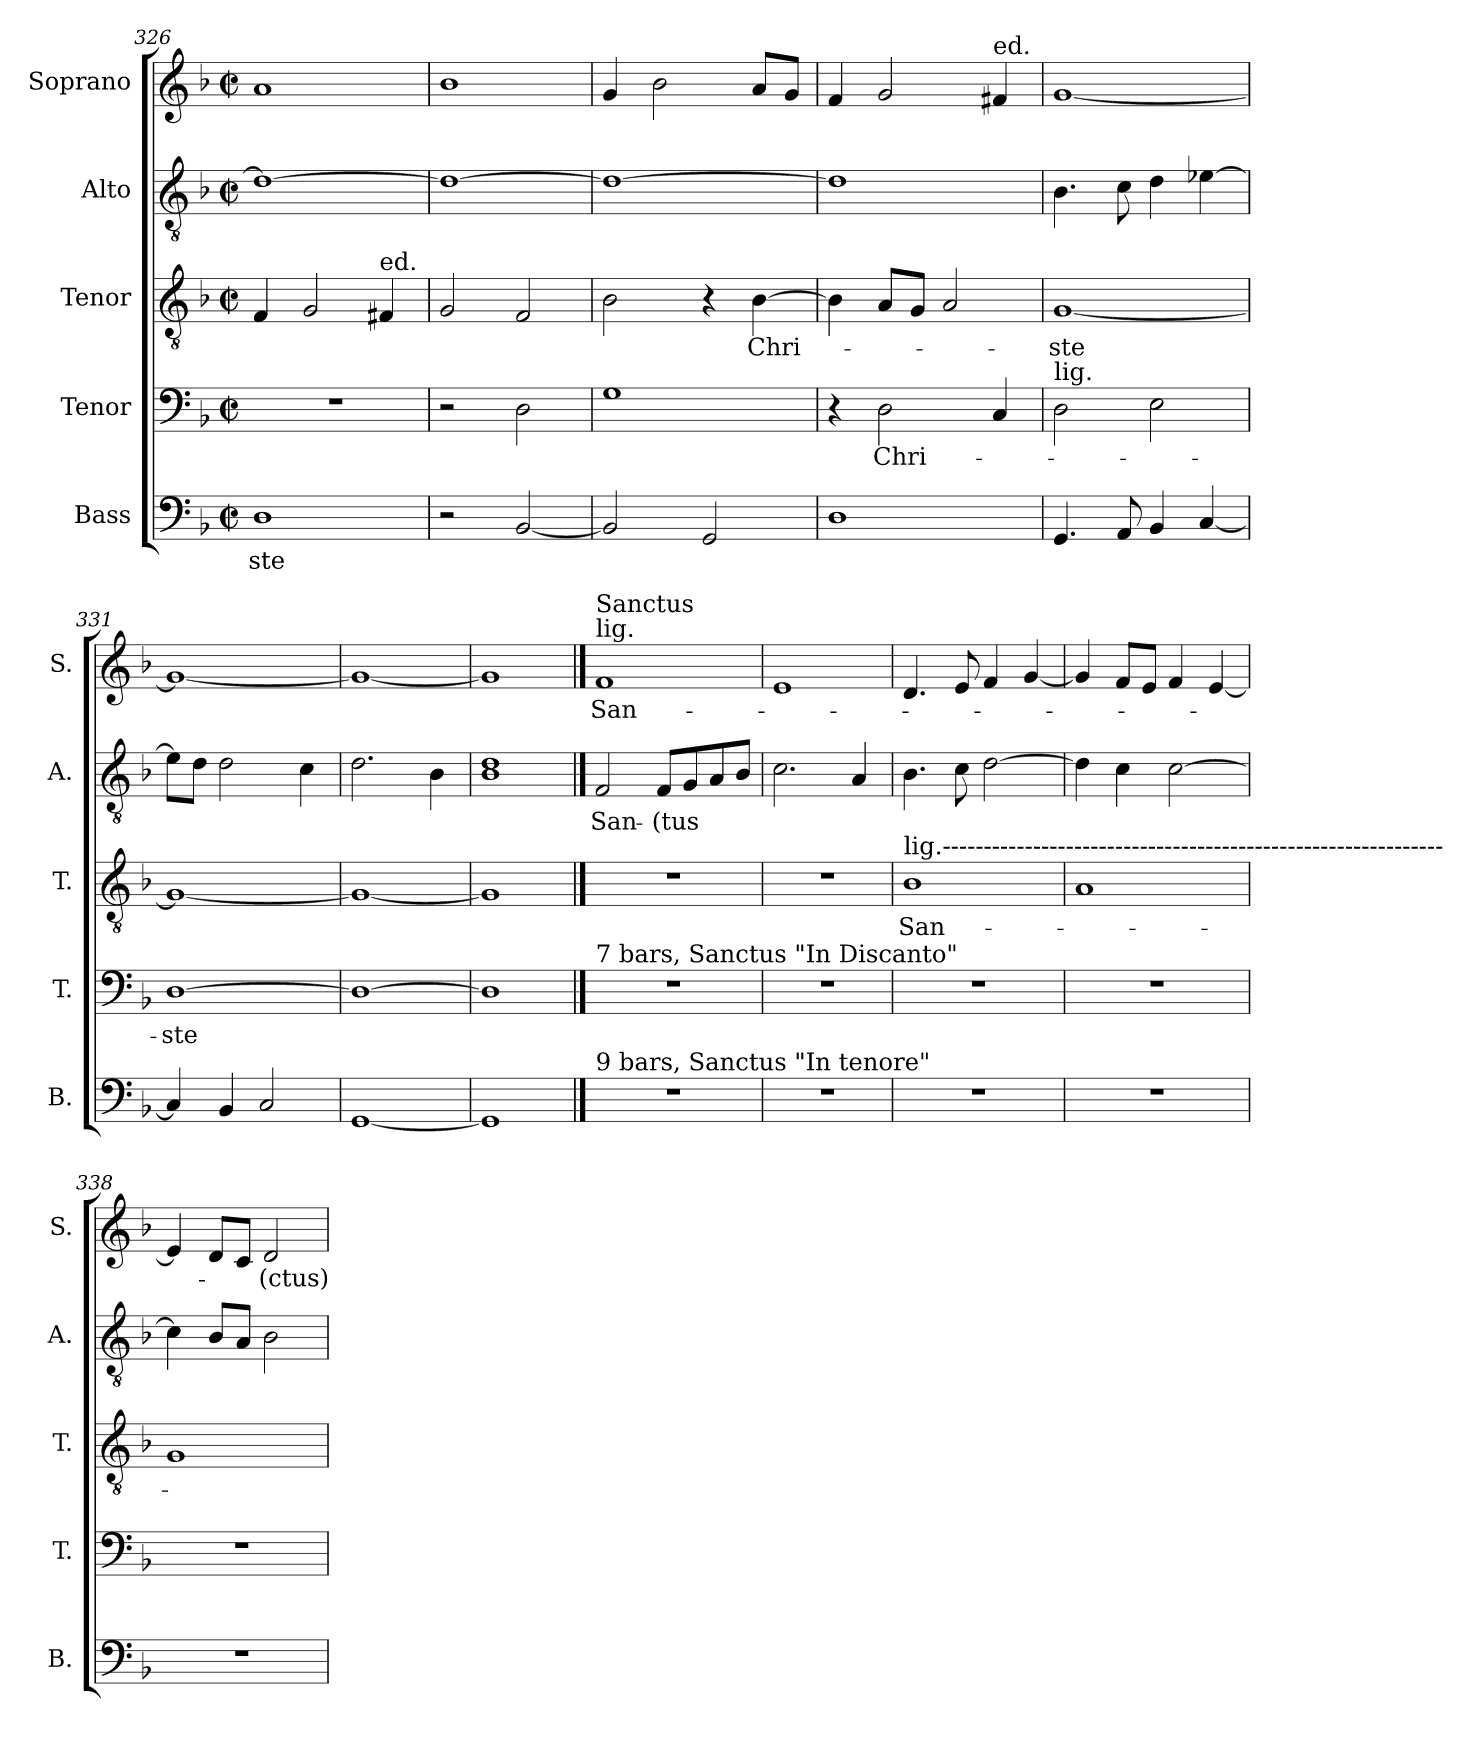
**kern	**text	**kern	**text	**kern	**text	**kern	**text	**kern	**text
*part5	*part5	*part4	*part4	*part3	*part3	*part2	*part2	*part1	*part1
*staff5	*staff5	*staff4	*staff4	*staff3	*staff3	*staff2	*staff2	*staff1	*staff1
*I"Bass	*	*I"Tenor	*	*I"Tenor	*	*I"Alto	*	*I"Soprano	*
*I'B.	*	*I'T.	*	*I'T.	*	*I'A.	*	*I'S.	*
!!LO:LB:g=z
*clefF4	*	*clefF4	*	*clefGv2	*	*clefGv2	*	*clefG2	*
*k[b-]	*	*k[b-]	*	*k[b-]	*	*k[b-]	*	*k[b-]	*
*M2/2	*	*M2/2	*	*M2/2	*	*M2/2	*	*M2/2	*
*met(c|)	*	*met(c|)	*	*met(c|)	*	*met(c|)	*	*met(c|)	*
=326	=326	=326	=326	=326	=326	=326	=326	=326	=326
!	!LO:LY:b	!	!	!	!	!	!	!	!
1D	ste	1r	.	4F/	.	1d_	.	1a	.
.	.	.	.	2G/	.	.	.	.	.
!	!	!	!	!LO:TX:a:t=ed.	!	!	!	!	!
.	.	.	.	4F#X/	.	.	.	.	.
=327	=327	=327	=327	=327	=327	=327	=327	=327	=327
2r	.	2r	.	2G/	.	1d_	.	1b-	.
[2BB-/	.	2D\	.	2F/	.	.	.	.	.
=328	=328	=328	=328	=328	=328	=328	=328	=328	=328
2BB-/]	.	1G	.	2B-\	.	1d_	.	4g/	.
.	.	.	.	.	.	.	.	2b-\	.
2GG/	.	.	.	4r	.	.	.	.	.
!	!	!	!	!	!LO:LY:b	!	!	!	!
.	.	.	.	[4B-\	Chri-	.	.	8a/L	.
.	.	.	.	.	.	.	.	8g/J	.
=329	=329	=329	=329	=329	=329	=329	=329	=329	=329
1D	.	4r	.	4B-\]	.	1d]	.	4f/	.
!	!	!	!LO:LY:b	!	!	!	!	!	!
.	.	2D\	Chri-	8A/L	.	.	.	2g/	.
.	.	.	.	8G/J	.	.	.	.	.
.	.	.	.	2A/	.	.	.	.	.
!	!	!	!	!	!	!	!	!LO:TX:a:t=ed.	!
.	.	4C/	.	.	.	.	.	4f#X/	.
=330	=330	=330	=330	=330	=330	=330	=330	=330	=330
!	!	!LO:TX:a:t=lig.	!	!	!	!	!	!	!
!	!	!	!	!	!LO:LY:b	!	!	!	!
4.GG/	.	2D\	.	[1G	-ste	4.B-\	.	[1g	.
8AA/	.	.	.	.	.	8c\	.	.	.
4BB-/	.	2E\	.	.	.	4d\	.	.	.
[4C/	.	.	.	.	.	[4e-X\	.	.	.
=331	=331	=331	=331	=331	=331	=331	=331	=331	=331
!	!	!	!LO:LY:b	!	!	!	!	!	!
4C/]	.	[1D	-ste	1G_	.	8e-\L]	.	1g_	.
.	.	.	.	.	.	8d\J	.	.	.
4BB-/	.	.	.	.	.	2d\	.	.	.
2C/	.	.	.	.	.	.	.	.	.
.	.	.	.	.	.	4c\	.	.	.
=332	=332	=332	=332	=332	=332	=332	=332	=332	=332
[1GG	.	1D_	.	1G_	.	2.d\	.	1g_	.
.	.	.	.	.	.	4B-\	.	.	.
=333	=333	=333	=333	=333	=333	=333	=333	=333	=333
1GG]	.	1D]	.	1G]	.	1B- 1d	.	1g]	.
!!LO:PB:g=z
==334	==334	==334	==334	==334	==334	==334	==334	==334	==334
!	!	!	!	!	!	!	!	!LO:TX:a:t=lig.	!
!	!	!	!	!	!	!	!	!LO:TX:a:t=Sanctus	!
!	!	!LO:TX:a:t=7 bars, Sanctus "In Discanto"	!	!	!	!	!	!	!
!LO:TX:a:t=9 bars, Sanctus "In tenore"	!	!	!	!	!	!	!	!	!
!	!	!	!	!	!	!	!LO:LY:b	!	!LO:LY:b
1r	.	1r	.	1r	.	2F/	San-	1f	San-
!	!	!	!	!	!	!	!LO:LY:b	!	!
.	.	.	.	.	.	8F/L	-(tus	.	.
.	.	.	.	.	.	8G/	.	.	.
.	.	.	.	.	.	8A/	.	.	.
.	.	.	.	.	.	8B-/J	.	.	.
=335	=335	=335	=335	=335	=335	=335	=335	=335	=335
1r	.	1r	.	1r	.	2.c\	.	1e	.
.	.	.	.	.	.	4A/	.	.	.
=336	=336	=336	=336	=336	=336	=336	=336	=336	=336
!	!	!	!	!LO:TX:a:t=lig.-------------------------------------------------------------	!	!	!	!	!
!	!	!	!	!	!LO:LY:b	!	!	!	!
1r	.	1r	.	1B-	San-	4.B-\	.	4.d/	.
.	.	.	.	.	.	8c\	.	8e/	.
.	.	.	.	.	.	[2d\	.	4f/	.
.	.	.	.	.	.	.	.	[4g/	.
=337	=337	=337	=337	=337	=337	=337	=337	=337	=337
1r	.	1r	.	1A	.	4d\]	.	4g/]	.
.	.	.	.	.	.	4c\	.	8f/L	.
.	.	.	.	.	.	.	.	8e/J	.
.	.	.	.	.	.	[2c\	.	4f/	.
.	.	.	.	.	.	.	.	[4e/	.
=338	=338	=338	=338	=338	=338	=338	=338	=338	=338
1r	.	1r	.	1G	.	4c\]	.	4e/]	.
.	.	.	.	.	.	8B-/L	.	8d/L	.
.	.	.	.	.	.	8A/J	.	8c/J	.
!	!	!	!	!	!	!	!	!	!LO:LY:b
.	.	.	.	.	.	2B-\	.	2d/	(ctus)
=	=	=	=	=	=	=	=	=	=
*-	*-	*-	*-	*-	*-	*-	*-	*-	*-
